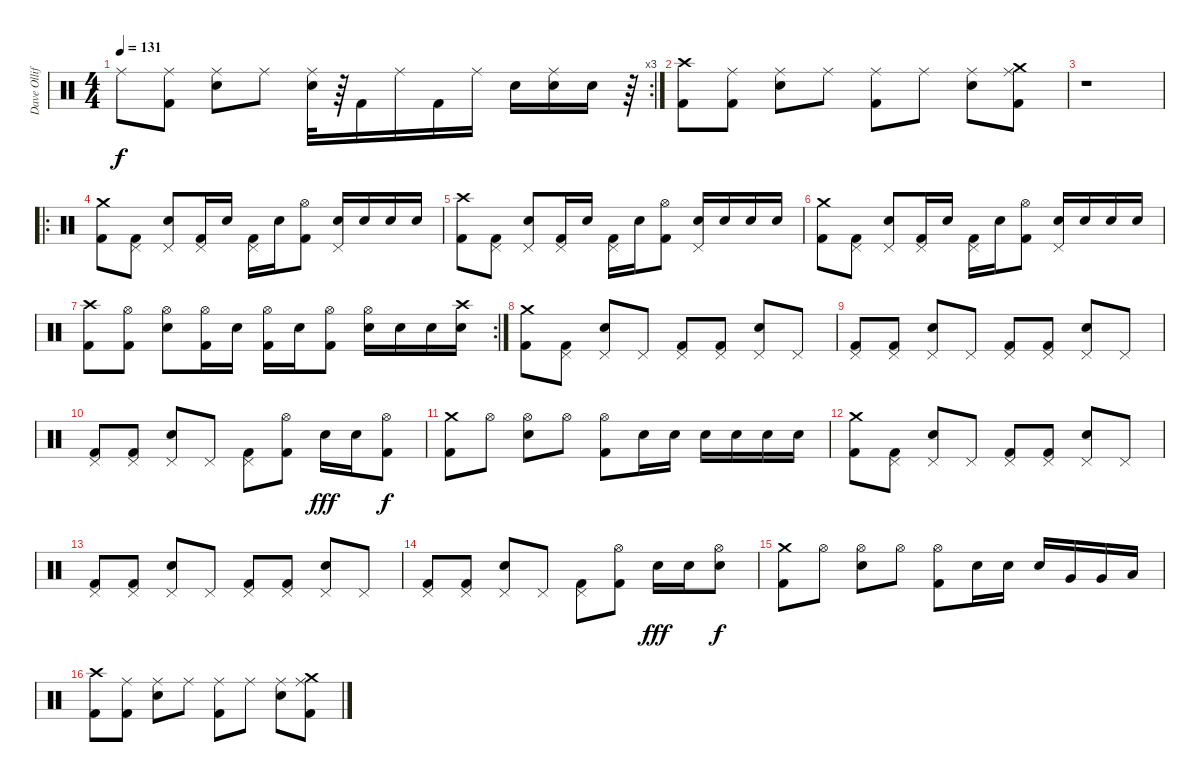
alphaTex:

\track ("Dave Olliffe - Batterie" "Dave Ollif") {instrument percussion}
\staff {score}
\articulation defaults
\rc 3
\ts (4 4)
\tempo 131
\clef neutral
\ks c "Ride (middle)".8{dy f}
("Ride (middle)" "Kick (hit) 2").8 ("Ride (middle)" "Electric Snare (hit)").8 "Ride (middle)".8 ("Ride (middle)" "Electric Snare (hit)").32 r.64 "Kick (hit) 2".16 "Ride (middle)".16 "Kick (hit) 2".16 "Ride (middle)".16 "Electric Snare (hit)".16 ("Ride (middle)" "Electric Snare (hit)").16 "Electric Snare (hit)".16 r.64 |
("Crash high (hit)" "Kick (hit) 2").8 ("Ride (middle)" "Kick (hit) 2").8 ("Ride (middle)" "Electric Snare (hit)").8 "Ride (middle)".8 ("Ride (middle)" "Kick (hit) 2").8 "Ride (middle)".8 ("Ride (middle)" "Electric Snare (hit)").8 ("Crash medium (hit)" "Ride (middle)" "Kick (hit) 2").8 |
r.1 |
\ro
("Crash medium (hit)" "Kick (hit) 2").8 ("Pedal Hi-Hat (hit)" "Kick (hit) 2").8 ("Pedal Hi-Hat (hit)" "Electric Snare (hit)").8 ("Pedal Hi-Hat (hit)" "Kick (hit) 2").16 "Electric Snare (hit)".16 ("Pedal Hi-Hat (hit)" "Kick (hit) 2").16 "Electric Snare (hit)".16 ("Hi-Hat (open)" "Kick (hit) 2").8 ("Pedal Hi-Hat (hit)" "Electric Snare (hit)").16 "Electric Snare (hit)".16 "Electric Snare (hit)".16 "Electric Snare (hit)".16 |
("Crash high (hit)" "Kick (hit) 2").8 ("Pedal Hi-Hat (hit)" "Kick (hit) 2").8 ("Pedal Hi-Hat (hit)" "Electric Snare (hit)").8 ("Pedal Hi-Hat (hit)" "Kick (hit) 2").16 "Electric Snare (hit)".16 ("Pedal Hi-Hat (hit)" "Kick (hit) 2").16 "Electric Snare (hit)".16 ("Hi-Hat (open)" "Kick (hit) 2").8 ("Pedal Hi-Hat (hit)" "Electric Snare (hit)").16 "Electric Snare (hit)".16 "Electric Snare (hit)".16 "Electric Snare (hit)".16 |
("Crash medium (hit)" "Kick (hit) 2").8 ("Pedal Hi-Hat (hit)" "Kick (hit) 2").8 ("Pedal Hi-Hat (hit)" "Electric Snare (hit)").8 ("Pedal Hi-Hat (hit)" "Kick (hit) 2").16 "Electric Snare (hit)".16 ("Pedal Hi-Hat (hit)" "Kick (hit) 2").16 "Electric Snare (hit)".16 ("Hi-Hat (open)" "Kick (hit) 2").8 ("Pedal Hi-Hat (hit)" "Electric Snare (hit)").16 "Electric Snare (hit)".16 "Electric Snare (hit)".16 "Electric Snare (hit)".16 |
\rc 2
("Crash high (hit)" "Kick (hit) 2").8 ("Hi-Hat (open)" "Kick (hit) 2").8 ("Hi-Hat (open)" "Electric Snare (hit)").8 ("Hi-Hat (open)" "Kick (hit) 2").16 "Electric Snare (hit)".16 ("Hi-Hat (open)" "Kick (hit) 2").16 "Electric Snare (hit)".16 ("Hi-Hat (open)" "Kick (hit) 2").8 ("Hi-Hat (open)" "Electric Snare (hit)").16 "Electric Snare (hit)".16 "Electric Snare (hit)".16 ("Crash high (hit)" "Electric Snare (hit)").16 |
("Crash medium (hit)" "Kick (hit) 2").8 ("Pedal Hi-Hat (hit)" "Kick (hit) 2").8 ("Pedal Hi-Hat (hit)" "Electric Snare (hit)").8 "Pedal Hi-Hat (hit)".8 ("Pedal Hi-Hat (hit)" "Kick (hit) 2").8 ("Pedal Hi-Hat (hit)" "Kick (hit) 2").8 ("Pedal Hi-Hat (hit)" "Electric Snare (hit)").8 "Pedal Hi-Hat (hit)".8 |
("Pedal Hi-Hat (hit)" "Kick (hit) 2").8 ("Pedal Hi-Hat (hit)" "Kick (hit) 2").8 ("Pedal Hi-Hat (hit)" "Electric Snare (hit)").8 "Pedal Hi-Hat (hit)".8 ("Pedal Hi-Hat (hit)" "Kick (hit) 2").8 ("Pedal Hi-Hat (hit)" "Kick (hit) 2").8 ("Pedal Hi-Hat (hit)" "Electric Snare (hit)").8 "Pedal Hi-Hat (hit)".8 |
("Pedal Hi-Hat (hit)" "Kick (hit) 2").8 ("Pedal Hi-Hat (hit)" "Kick (hit) 2").8 ("Pedal Hi-Hat (hit)" "Electric Snare (hit)").8 "Pedal Hi-Hat (hit)".8 ("Pedal Hi-Hat (hit)" "Kick (hit) 2").8 ("Hi-Hat (open)" "Kick (hit) 2").8 "Electric Snare (hit)".16{dy fff} "Electric Snare (hit)".16 ("Hi-Hat (open)" "Kick (hit) 2").8{dy f} |
("Crash medium (hit)" "Kick (hit) 2").8 "Hi-Hat (open)".8 ("Hi-Hat (open)" "Electric Snare (hit)").8 "Hi-Hat (open)".8 ("Hi-Hat (open)" "Kick (hit) 2").8 "Electric Snare (hit)".16 "Electric Snare (hit)".16 "Electric Snare (hit)".16 "Electric Snare (hit)".16 "Electric Snare (hit)".16 "Electric Snare (hit)".16 |
("Crash medium (hit)" "Kick (hit) 2").8 ("Pedal Hi-Hat (hit)" "Kick (hit) 2").8 ("Pedal Hi-Hat (hit)" "Electric Snare (hit)").8 "Pedal Hi-Hat (hit)".8 ("Pedal Hi-Hat (hit)" "Kick (hit) 2").8 ("Pedal Hi-Hat (hit)" "Kick (hit) 2").8 ("Pedal Hi-Hat (hit)" "Electric Snare (hit)").8 "Pedal Hi-Hat (hit)".8 |
("Pedal Hi-Hat (hit)" "Kick (hit) 2").8 ("Pedal Hi-Hat (hit)" "Kick (hit) 2").8 ("Pedal Hi-Hat (hit)" "Electric Snare (hit)").8 "Pedal Hi-Hat (hit)".8 ("Pedal Hi-Hat (hit)" "Kick (hit) 2").8 ("Pedal Hi-Hat (hit)" "Kick (hit) 2").8 ("Pedal Hi-Hat (hit)" "Electric Snare (hit)").8 "Pedal Hi-Hat (hit)".8 |
("Pedal Hi-Hat (hit)" "Kick (hit) 2").8 ("Pedal Hi-Hat (hit)" "Kick (hit) 2").8 ("Pedal Hi-Hat (hit)" "Electric Snare (hit)").8 "Pedal Hi-Hat (hit)".8 ("Pedal Hi-Hat (hit)" "Kick (hit) 2").8 ("Hi-Hat (open)" "Kick (hit) 2").8 "Electric Snare (hit)".16{dy fff} "Electric Snare (hit)".16 ("Hi-Hat (open)" "Electric Snare (hit)").8{dy f} |
("Crash medium (hit)" "Kick (hit) 2").8 "Hi-Hat (open)".8 ("Hi-Hat (open)" "Electric Snare (hit)").8 "Hi-Hat (open)".8 ("Hi-Hat (open)" "Kick (hit) 2").8 "Electric Snare (hit)".16 "Electric Snare (hit)".16 "Electric Snare (hit)".16 "Very Low Tom (hit)".16 "Very Low Tom (hit)".16 "Low Floor Tom (hit)".16 |
("Crash high (hit)" "Kick (hit) 2").8 ("Ride (middle)" "Kick (hit) 2").8 ("Ride (middle)" "Electric Snare (hit)").8 "Ride (middle)".8 ("Ride (middle)" "Kick (hit) 2").8 "Ride (middle)".8 ("Ride (middle)" "Electric Snare (hit)").8 ("Crash medium (hit)" "Ride (middle)" "Kick (hit) 2").8
